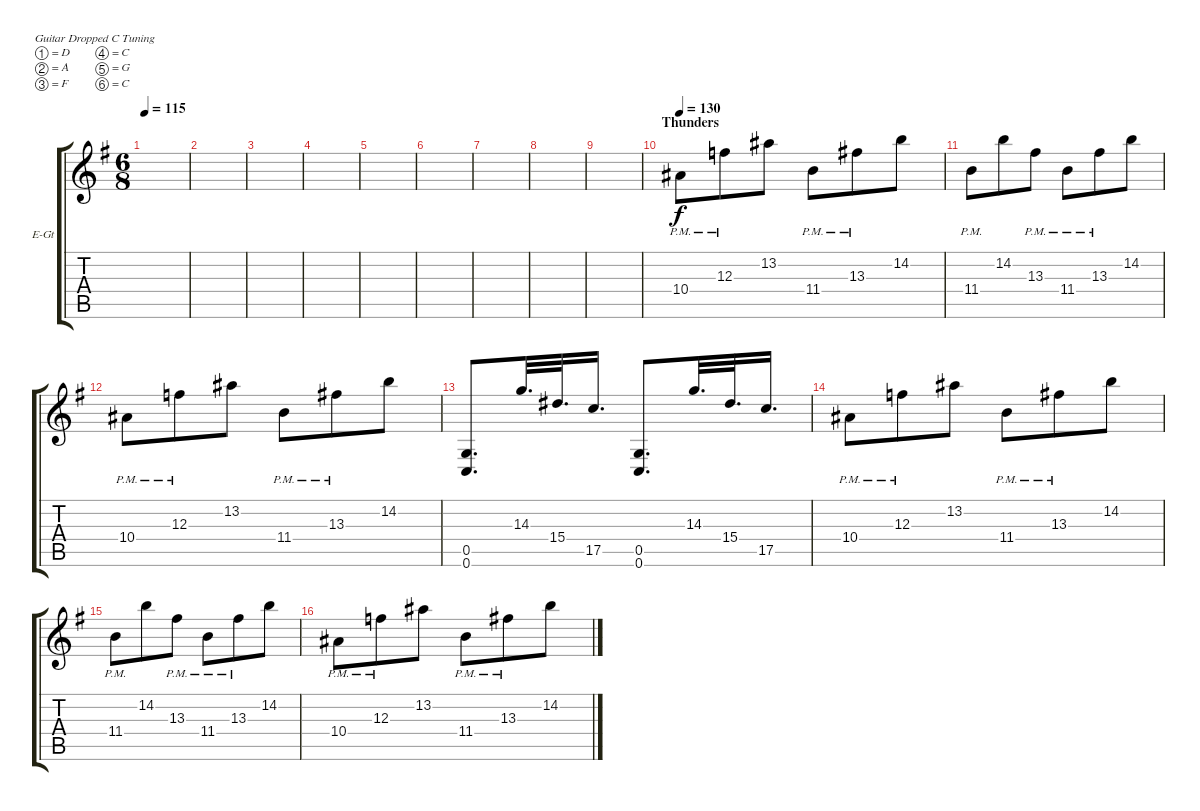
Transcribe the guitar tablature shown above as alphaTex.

\bracketExtendMode groupsimilarinstruments
\firstSystemTrackNameOrientation horizontal
\otherSystemsTrackNameOrientation horizontal
\track ("Lead Overdub" "E-Gt") {instrument distortionguitar}
\staff {score tabs}
\tuning (D4 A3 F3 C3 G2 C2)
\ts (6 8)
\tempo 115
\clef g2
\ks eminor
|
|
|
|
|
|
|
|
|
\section ("" "Thunders")
\tempo 130
10.4{pm}.8 12.3{pm}.8 13.2.8 11.4{pm}.8 13.3{pm}.8 14.2.8 |
11.4{pm}.8 14.2.8 13.3{pm}.8 11.4{pm}.8 13.3{pm}.8 14.2.8 |
10.4{pm}.8 12.3{pm}.8 13.2.8 11.4{pm}.8 13.3{pm}.8 14.2.8 |
(0.6 0.5).8{d} 14.3.32{d} 15.4.32{d} 17.5.16{d} (0.6 0.5).8{d} 14.3.32{d} 15.4.32{d} 17.5.16{d} |
10.4{pm}.8 12.3{pm}.8 13.2.8 11.4{pm}.8 13.3{pm}.8 14.2.8 |
11.4{pm}.8 14.2.8 13.3{pm}.8 11.4{pm}.8 13.3{pm}.8 14.2.8 |
10.4{pm}.8 12.3{pm}.8 13.2.8 11.4{pm}.8 13.3{pm}.8 14.2.8
